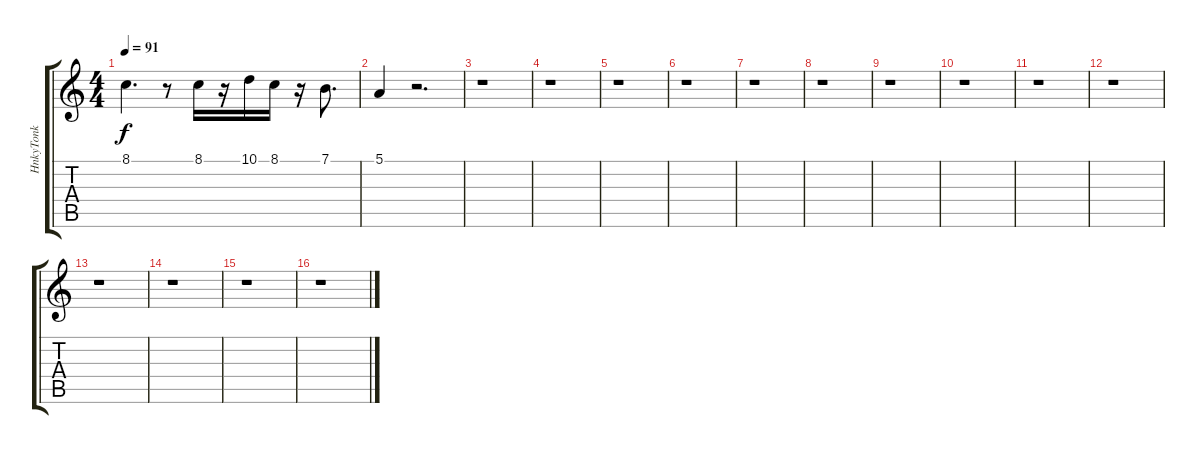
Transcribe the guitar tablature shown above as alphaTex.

\track ("HnkyTonk" "HnkyTonk") {instrument honkytonkpiano}
\staff {score tabs}
\tuning (E4 B3 G3 D3 A2 E2) {hide}
\ts (4 4)
\tempo 91
\clef g2
\ks c
8.1{t}.4{d dy f} r.8 8.1.16 r.16 10.1.16 8.1.16 r.16 7.1.8{d} |
5.1.4 r.2{d} |
r.1 |
r.1 |
r.1 |
r.1 |
r.1 |
r.1 |
r.1 |
r.1 |
r.1 |
r.1 |
r.1 |
r.1 |
r.1 |
r.1
